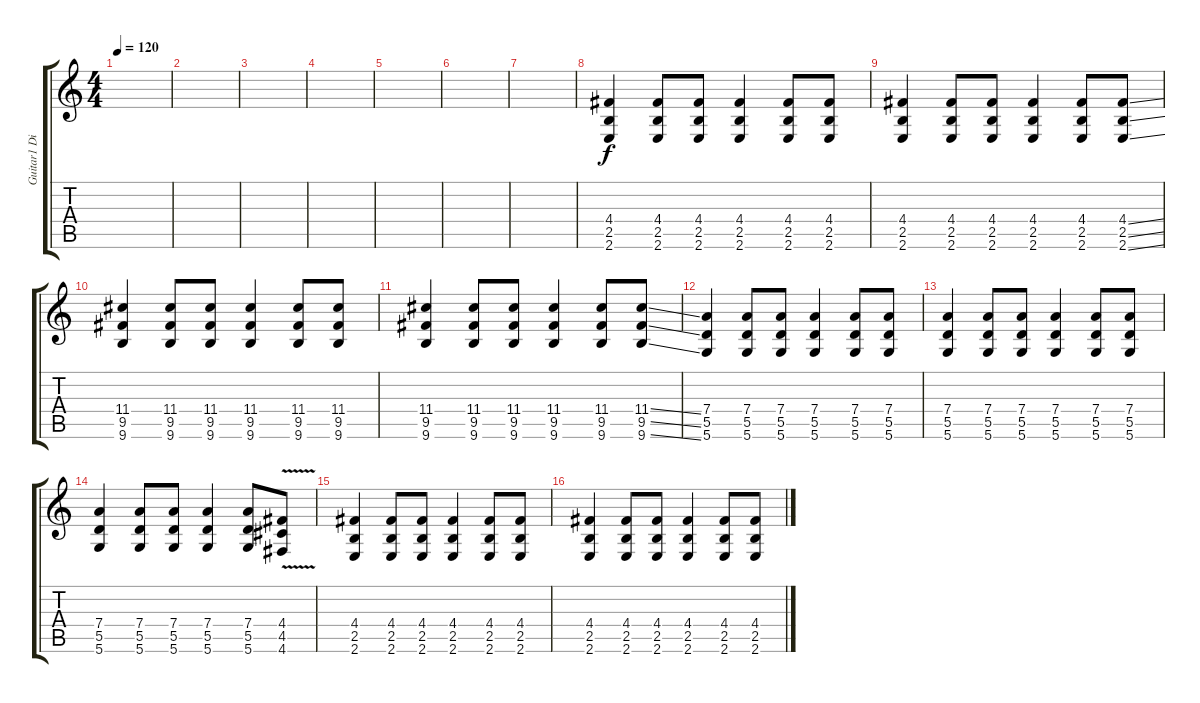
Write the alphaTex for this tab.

\track ("Guitar1 Dist" "Guitar1 Di") {instrument overdrivenguitar}
\staff {score tabs}
\tuning (E4 B3 G3 D3 A2 D2) {hide}
\ts (4 4)
\tempo 120
\clef g2
\ks c
|
|
|
|
|
|
|
(4.4 2.5 2.6).4 (4.4 2.5 2.6).8 (4.4 2.5 2.6).8 (4.4 2.5 2.6).4 (4.4 2.5 2.6).8 (4.4 2.5 2.6).8 |
(4.4 2.5 2.6).4 (4.4 2.5 2.6).8 (4.4 2.5 2.6).8 (4.4 2.5 2.6).4 (4.4 2.5 2.6).8 (4.4{ss} 2.5{ss} 2.6{ss}).8 |
(11.4 9.5 9.6).4 (11.4 9.5 9.6).8 (11.4 9.5 9.6).8 (11.4 9.5 9.6).4 (11.4 9.5 9.6).8 (11.4 9.5 9.6).8 |
(11.4 9.5 9.6).4 (11.4 9.5 9.6).8 (11.4 9.5 9.6).8 (11.4 9.5 9.6).4 (11.4 9.5 9.6).8 (11.4{ss} 9.5{ss} 9.6{ss}).8 |
(7.4 5.5 5.6).4 (7.4 5.5 5.6).8 (7.4 5.5 5.6).8 (7.4 5.5 5.6).4 (7.4 5.5 5.6).8 (7.4 5.5 5.6).8 |
(7.4 5.5 5.6).4 (7.4 5.5 5.6).8 (7.4 5.5 5.6).8 (7.4 5.5 5.6).4 (7.4 5.5 5.6).8 (7.4 5.5 5.6).8 |
(7.4 5.5 5.6).4 (7.4 5.5 5.6).8 (7.4 5.5 5.6).8 (7.4 5.5 5.6).4 (7.4 5.5 5.6).8 (4.4 4.5{v} 4.6).8 |
(4.4 2.5 2.6).4 (4.4 2.5 2.6).8 (4.4 2.5 2.6).8 (4.4 2.5 2.6).4 (4.4 2.5 2.6).8 (4.4 2.5 2.6).8 |
(4.4 2.5 2.6).4 (4.4 2.5 2.6).8 (4.4 2.5 2.6).8 (4.4 2.5 2.6).4 (4.4 2.5 2.6).8 (4.4{ss} 2.5{ss} 2.6{ss}).8
